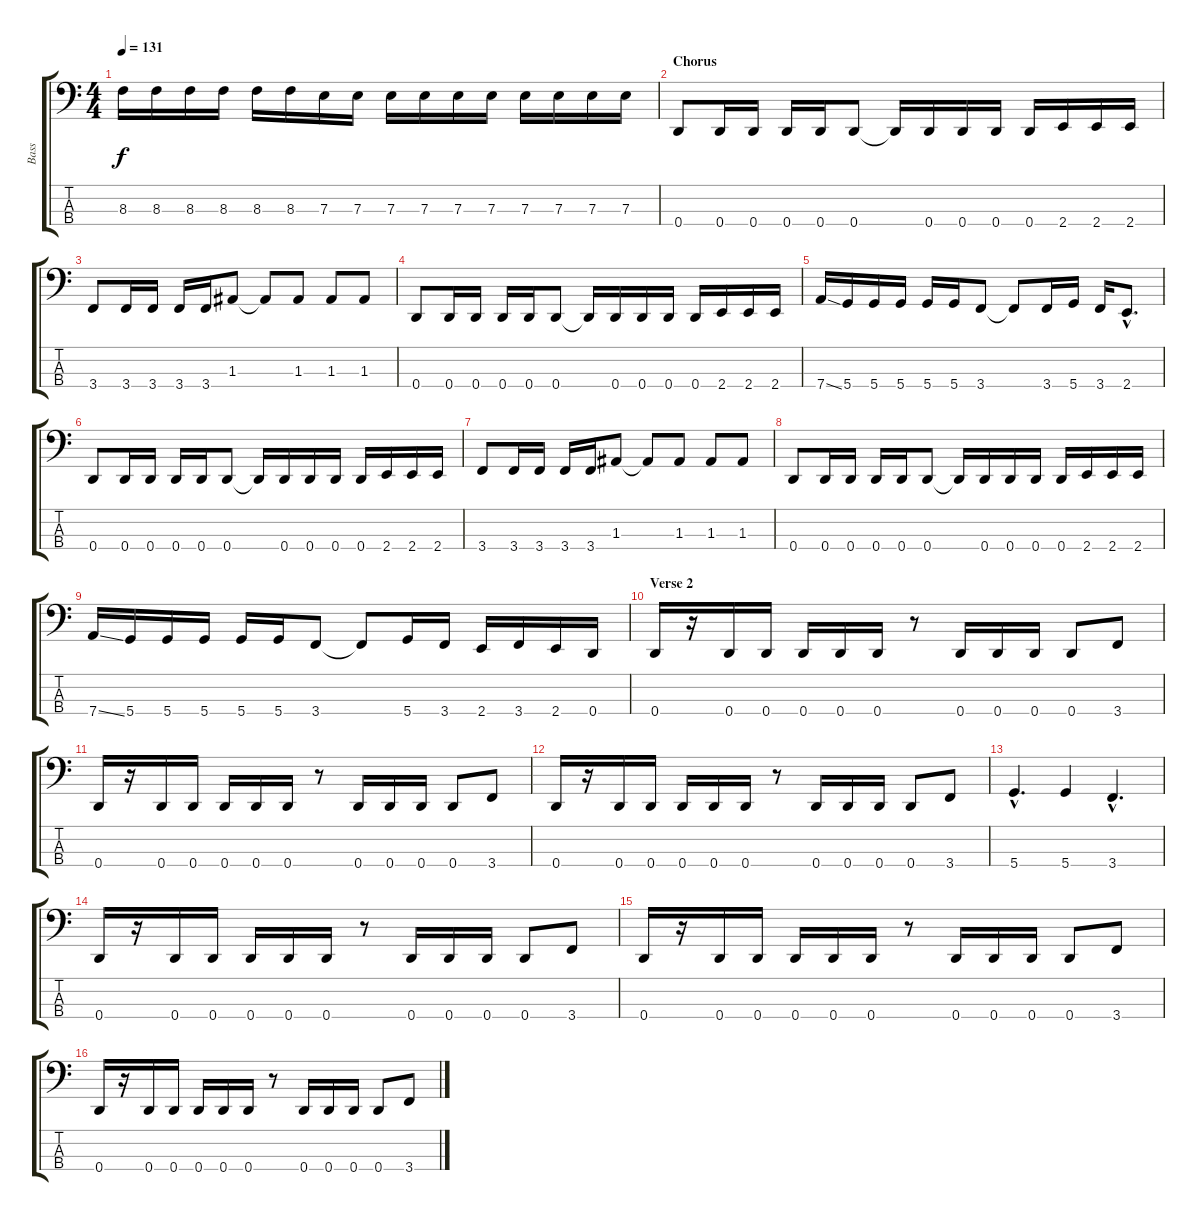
\track ("Bass" "Bass") {instrument electricbasspick}
\staff {score tabs}
\tuning (G2 D2 A1 D1) {hide}
\ts (4 4)
\section ("" "")
\tempo 131
\clef f4
\ks c
8.3.16{dy f} 8.3.16 8.3.16 8.3.16 8.3.16 8.3.16 7.3.16 7.3.16 7.3.16 7.3.16 7.3.16 7.3.16 7.3.16 7.3.16 7.3.16 7.3.16 |
\section ("" "Chorus")
0.4.8 0.4.16 0.4.16 0.4.16 0.4.16 0.4.8 0.4{t}.16 0.4.16 0.4.16 0.4.16 0.4.16 2.4.16 2.4.16 2.4.16 |
3.4.8 3.4.16 3.4.16 3.4.16 3.4.16 1.3.8 1.3{t}.8 1.3.8 1.3.8 1.3.8 |
0.4.8 0.4.16 0.4.16 0.4.16 0.4.16 0.4.8 0.4{t}.16 0.4.16 0.4.16 0.4.16 0.4.16 2.4.16 2.4.16 2.4.16 |
7.4{ss}.16 5.4.16 5.4.16 5.4.16 5.4.16 5.4.16 3.4.8 3.4{t}.8 3.4.16 5.4.16 3.4.16 2.4{hac}.8{d} |
0.4.8 0.4.16 0.4.16 0.4.16 0.4.16 0.4.8 0.4{t}.16 0.4.16 0.4.16 0.4.16 0.4.16 2.4.16 2.4.16 2.4.16 |
3.4.8 3.4.16 3.4.16 3.4.16 3.4.16 1.3.8 1.3{t}.8 1.3.8 1.3.8 1.3.8 |
0.4.8 0.4.16 0.4.16 0.4.16 0.4.16 0.4.8 0.4{t}.16 0.4.16 0.4.16 0.4.16 0.4.16 2.4.16 2.4.16 2.4.16 |
7.4{ss}.16 5.4.16 5.4.16 5.4.16 5.4.16 5.4.16 3.4.8 3.4{t}.8 5.4.16 3.4.16 2.4.16 3.4.16 2.4.16 0.4.16 |
\section ("" "Verse 2")
0.4.16 r.16 0.4.16 0.4.16 0.4.16 0.4.16 0.4.16 r.8 0.4.16 0.4.16 0.4.16 0.4.8 3.4.8 |
0.4.16 r.16 0.4.16 0.4.16 0.4.16 0.4.16 0.4.16 r.8 0.4.16 0.4.16 0.4.16 0.4.8 3.4.8 |
0.4.16 r.16 0.4.16 0.4.16 0.4.16 0.4.16 0.4.16 r.8 0.4.16 0.4.16 0.4.16 0.4.8 3.4.8 |
5.4{hac}.4{d} 5.4.4 3.4{hac}.4{d} |
0.4.16 r.16 0.4.16 0.4.16 0.4.16 0.4.16 0.4.16 r.8 0.4.16 0.4.16 0.4.16 0.4.8 3.4.8 |
0.4.16 r.16 0.4.16 0.4.16 0.4.16 0.4.16 0.4.16 r.8 0.4.16 0.4.16 0.4.16 0.4.8 3.4.8 |
0.4.16 r.16 0.4.16 0.4.16 0.4.16 0.4.16 0.4.16 r.8 0.4.16 0.4.16 0.4.16 0.4.8 3.4.8
